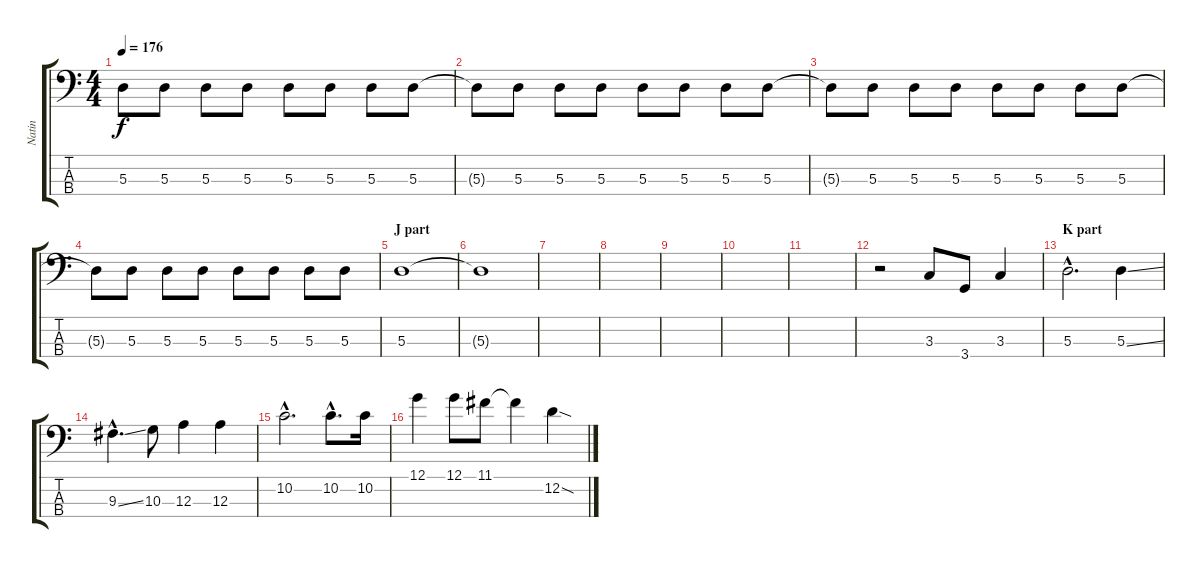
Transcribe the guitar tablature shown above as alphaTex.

\track ("Natin" "Natin") {instrument electricbasspick}
\staff {score tabs}
\tuning (G2 D2 A1 E1) {hide}
\ts (4 4)
\tempo 176
\clef f4
\ks c
5.3{t}.8{dy f} 5.3.8 5.3.8 5.3.8 5.3.8 5.3.8 5.3.8 5.3.8 |
5.3{t}.8 5.3.8 5.3.8 5.3.8 5.3.8 5.3.8 5.3.8 5.3.8 |
5.3{t}.8 5.3.8 5.3.8 5.3.8 5.3.8 5.3.8 5.3.8 5.3.8 |
5.3{t}.8 5.3.8 5.3.8 5.3.8 5.3.8 5.3.8 5.3.8 5.3.8 |
\section ("" "J part")
5.3.1 |
5.3{t}.1 |
|
|
|
|
|
r.2 3.3.8 3.4.8 3.3.4 |
\section ("" "K part")
5.3{hac}.2{d} 5.3{ss}.4 |
9.3{ss hac}.4{d} 10.3.8 12.3.4 12.3.4 |
10.2{hac}.2{d} 10.2{hac}.8{d} 10.2.16 |
12.1.4 12.1.8 11.1.8 11.1{t}.4 12.2{sod}.4
